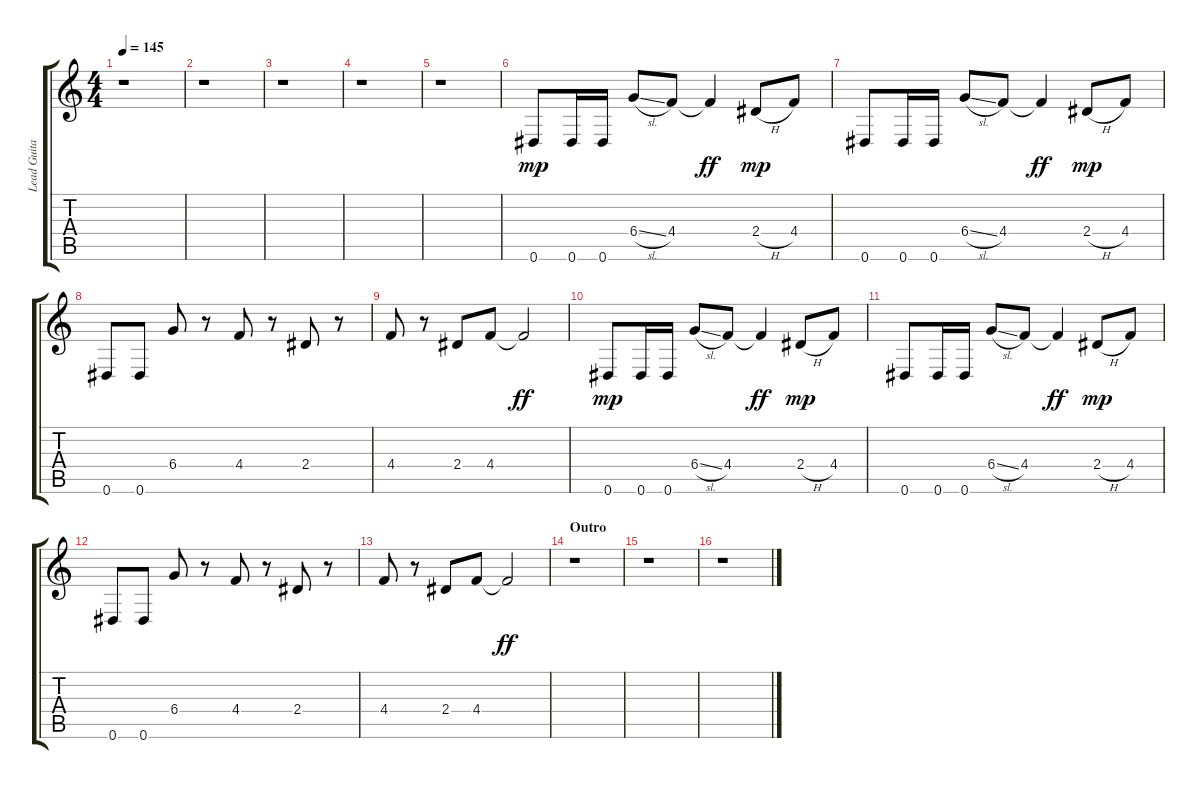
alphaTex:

\track ("Lead Guitar (Slash)" "Lead Guita") {instrument overdrivenguitar}
\staff {score tabs}
\tuning (Eb4 Bb3 Gb3 Db3 Ab2 Eb2) {hide}
\ts (4 4)
\tempo 145
\clef g2
\ks c
r.1{dy mf} |
r.1 |
r.1 |
r.1 |
r.1 |
0.6.8{dy mp} 0.6.16 0.6.16 6.4{sl}.8 4.4.8 4.4{t}.4{dy ff} 2.4{h}.8{dy mp} 4.4.8 |
0.6.8 0.6.16 0.6.16 6.4{sl}.8 4.4.8 4.4{t}.4{dy ff} 2.4{h}.8{dy mp} 4.4.8 |
0.6.8 0.6.8 6.4.8 r.8 4.4.8 r.8 2.4.8 r.8 |
4.4.8 r.8 2.4.8 4.4.8 4.4{t}.2{dy ff} |
0.6.8{dy mp} 0.6.16 0.6.16 6.4{sl}.8 4.4.8 4.4{t}.4{dy ff} 2.4{h}.8{dy mp} 4.4.8 |
0.6.8 0.6.16 0.6.16 6.4{sl}.8 4.4.8 4.4{t}.4{dy ff} 2.4{h}.8{dy mp} 4.4.8 |
0.6.8 0.6.8 6.4.8 r.8 4.4.8 r.8 2.4.8 r.8 |
4.4.8 r.8 2.4.8 4.4.8 4.4{t}.2{dy ff} |
\section ("" "Outro")
r.1 |
r.1 |
r.1
